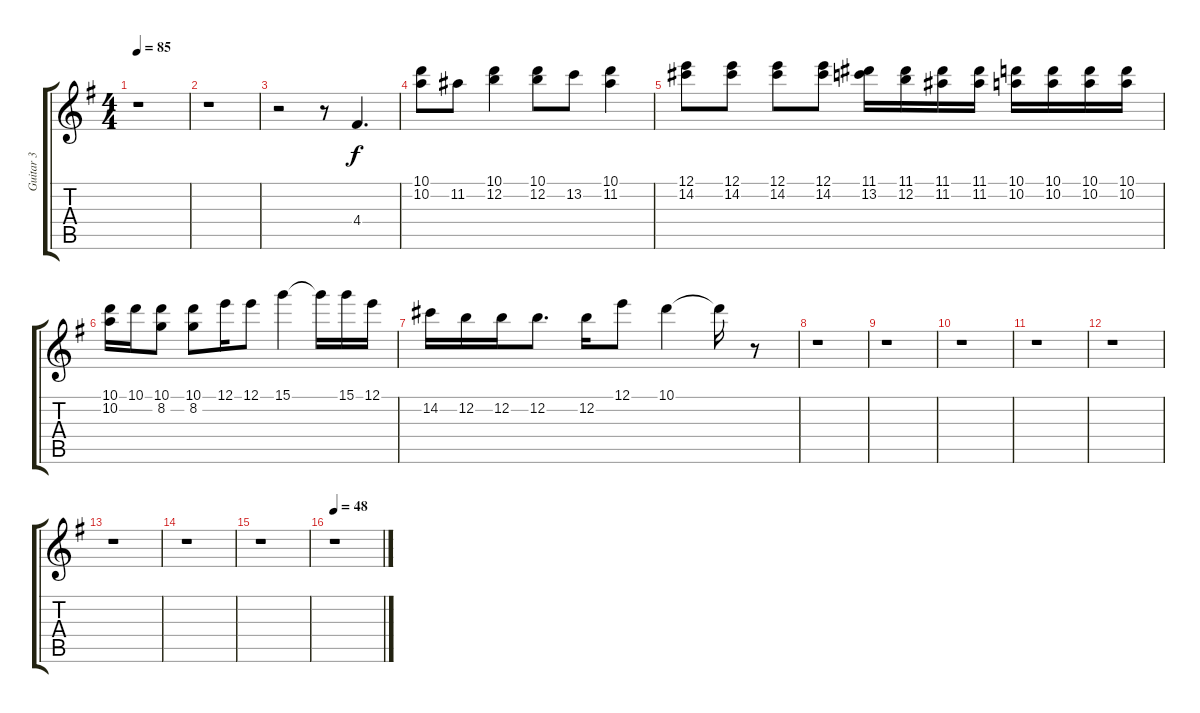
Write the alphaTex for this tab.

\track ("Guitar 3" "Guitar 3") {instrument overdrivenguitar}
\staff {score tabs}
\tuning (E4 B3 G3 D3 A2 E2) {hide}
\ts (4 4)
\tempo 85
\clef g2
\ks eminor
r.1{dy mp} |
r.1 |
r.2 r.8 4.4.4{d dy f} |
(10.1 10.2).8 11.2.8 (10.1 12.2).4 (10.1 12.2).8 13.2.8 (10.1 11.2).4 |
(12.1 14.2).8 (12.1 14.2).8 (12.1 14.2).8 (12.1 14.2).8 (11.1 13.2).16 (11.1 12.2).16 (11.1 11.2).16 (11.1 11.2).16 (10.1 10.2).16 (10.1 10.2).16 (10.1 10.2).16 (10.1 10.2).16 |
(10.1 10.2).16 10.1.16 (10.1 8.2).8 (10.1 8.2).8 12.1.16 12.1.8 15.1.4 15.1{t}.16 15.1.16 12.1.16 |
14.2.16 12.2.16 12.2.16 12.2.8{d} 12.2.16 12.1.8 10.1.4 10.1{t}.16 r.8 |
r.1 |
r.1 |
r.1 |
r.1 |
r.1 |
r.1 |
r.1 |
r.1 |
\tempo 48
r.1
